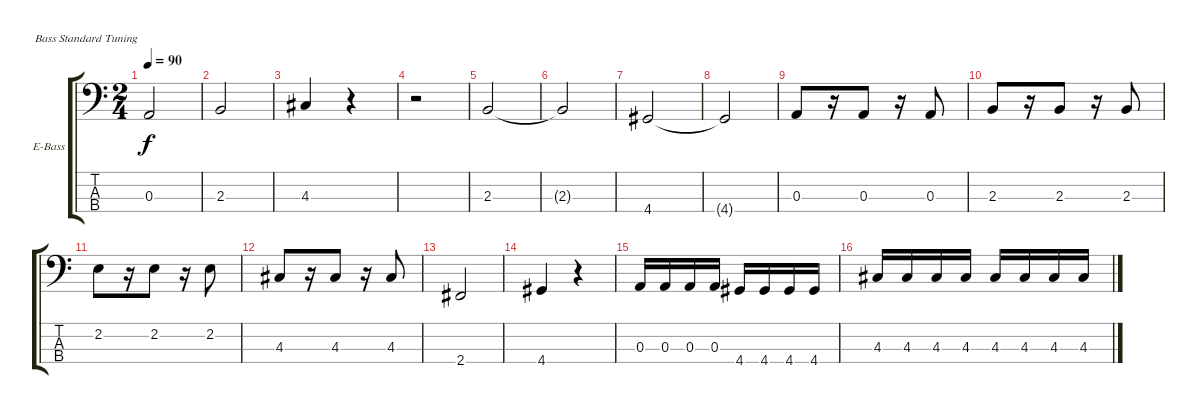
\bracketExtendMode groupsimilarinstruments
\firstSystemTrackNameOrientation horizontal
\otherSystemsTrackNameOrientation horizontal
\track ("Бас" "E-Bass") {instrument electricbassfinger}
\staff {score tabs}
\tuning (G2 D2 A1 E1)
\ts (2 4)
\tempo 90
\clef f4
\ks c
0.3.2{dy f} |
2.3.2 |
4.3.4 r.4 |
r.2 |
2.3.2 |
2.3{t}.2 |
4.4.2 |
4.4{t}.2 |
0.3.8 r.16 0.3.8 r.16 0.3.8 |
2.3.8 r.16 2.3.8 r.16 2.3.8 |
2.2.8 r.16 2.2.8 r.16 2.2.8 |
4.3.8 r.16 4.3.8 r.16 4.3.8 |
2.4.2 |
4.4.4 r.4 |
0.3.16 0.3.16 0.3.16 0.3.16 4.4.16 4.4.16 4.4.16 4.4.16 |
4.3.16 4.3.16 4.3.16 4.3.16 4.3.16 4.3.16 4.3.16 4.3.16
